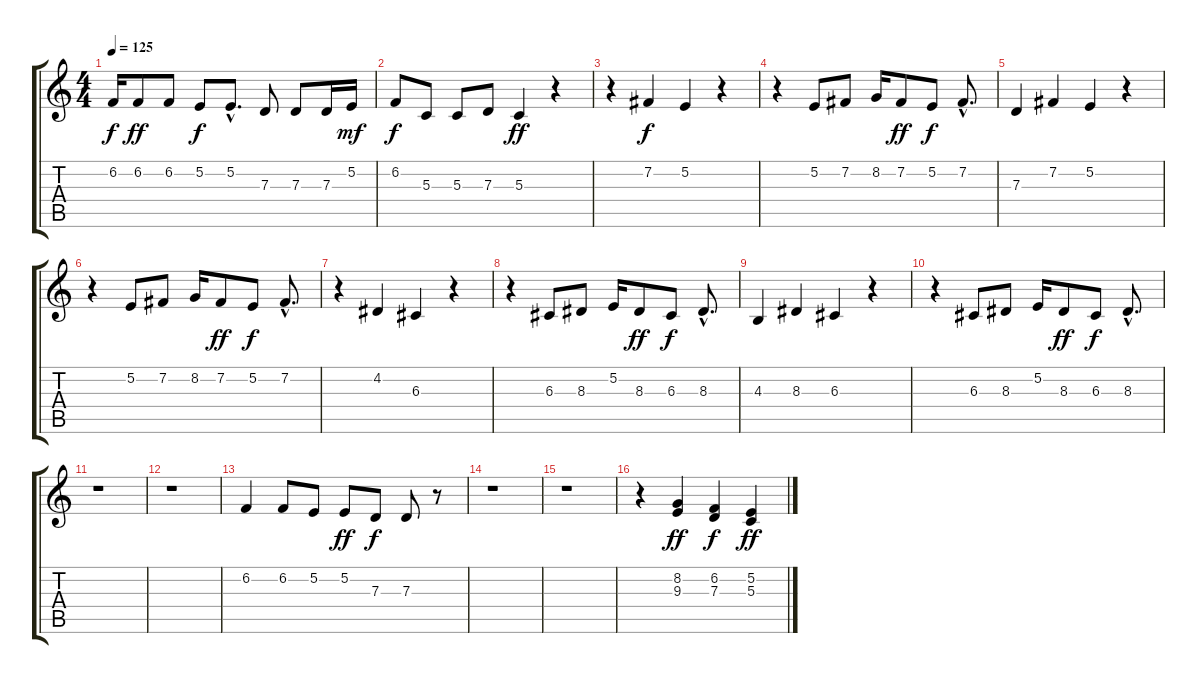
\track "" {instrument synthbrass1}
\staff {score tabs}
\tuning (E4 B3 G3 D3 A2 E2) {hide}
\ts (4 4)
\tempo 125
\clef g2
\ks c
6.2.16{dy f} 6.2.8{dy ff} 6.2.8 5.2.8{dy f} 5.2{hac}.8{d} 7.3.8 7.3.8 7.3.16 5.2.16{dy mf} |
6.2.8{dy f} 5.3.8 5.3.8 7.3.8 5.3.4{dy ff} r.4 |
r.4 7.2.4{dy f} 5.2.4 r.4 |
r.4 5.2.8 7.2.8 8.2.16 7.2.8{dy ff} 5.2.8{dy f} 7.2{hac}.8{d} |
7.3.4 7.2.4 5.2.4 r.4 |
r.4 5.2.8 7.2.8 8.2.16 7.2.8{dy ff} 5.2.8{dy f} 7.2{hac}.8{d} |
r.4 4.2.4 6.3.4 r.4 |
r.4 6.3.8 8.3.8 5.2.16 8.3.8{dy ff} 6.3.8{dy f} 8.3{hac}.8{d} |
4.3.4 8.3.4 6.3.4 r.4 |
r.4 6.3.8 8.3.8 5.2.16 8.3.8{dy ff} 6.3.8{dy f} 8.3{hac}.8{d} |
r.1 |
r.1 |
6.2.4 6.2.8 5.2.8 5.2.8{dy ff} 7.3.8{dy f} 7.3.8 r.8 |
r.1 |
r.1 |
r.4 (8.2 9.3).4{dy ff} (6.2 7.3).4{dy f} (5.2 5.3).4{dy ff}
